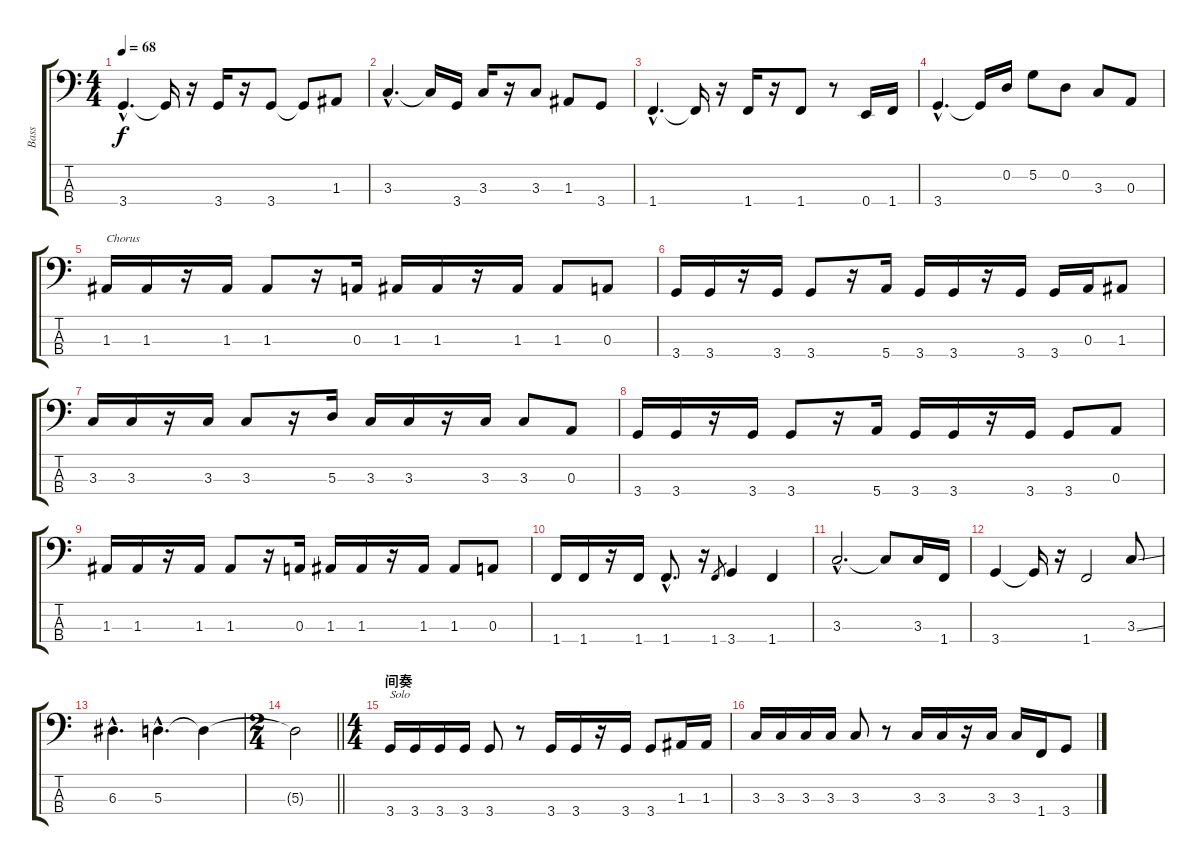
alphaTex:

\track ("Bass" "Bass") {instrument electricbassfinger}
\staff {score tabs}
\tuning (G2 D2 A1 E1) {hide}
\ts (4 4)
\tempo 68
\clef f4
\ks c
3.4{hac}.4{d dy f} 3.4{t}.16 r.16 3.4.16 r.16 3.4.8 3.4{t}.8 1.3.8 |
3.3{hac}.4{d} 3.3{t}.16 3.4.16 3.3.16 r.16 3.3.8 1.3.8 3.4.8 |
1.4{hac}.4{d} 1.4{t}.16 r.16 1.4.16 r.16 1.4.8 r.8 0.4.16 1.4.16 |
3.4{hac}.4{d} 3.4{t}.16 0.2.16 5.2.8 0.2.8 3.3.8 0.3.8 |
1.3.16{txt "Chorus"} 1.3.16 r.16 1.3.16 1.3.8 r.16 0.3.16 1.3.16 1.3.16 r.16 1.3.16 1.3.8 0.3.8 |
3.4.16 3.4.16 r.16 3.4.16 3.4.8 r.16 5.4.16 3.4.16 3.4.16 r.16 3.4.16 3.4.16 0.3.16 1.3.8 |
3.3.16 3.3.16 r.16 3.3.16 3.3.8 r.16 5.3.16 3.3.16 3.3.16 r.16 3.3.16 3.3.8 0.3.8 |
3.4.16 3.4.16 r.16 3.4.16 3.4.8 r.16 5.4.16 3.4.16 3.4.16 r.16 3.4.16 3.4.8 0.3.8 |
1.3.16 1.3.16 r.16 1.3.16 1.3.8 r.16 0.3.16 1.3.16 1.3.16 r.16 1.3.16 1.3.8 0.3.8 |
1.4.16 1.4.16 r.16 1.4.16 1.4{hac}.8{d} r.16 1.4.8{gr} 3.4.4 1.4.4 |
3.3{hac}.2{d} 3.3{t}.8 3.3.16 1.4.16 |
3.4.4 3.4{t}.16 r.16 1.4.2 3.3{ss}.8 |
6.3{hac}.4{d} 5.3{hac}.4{d} 5.3{t}.4 |
\ts (2 4)
\barLineRight lightlight
5.3{t}.2 |
\ts (4 4)
\section ("" "间奏")
3.4.16{txt "Solo"} 3.4.16 3.4.16 3.4.16 3.4.8 r.8 3.4.16 3.4.16 r.16 3.4.16 3.4.8 1.3.16 1.3.16 |
3.3.16 3.3.16 3.3.16 3.3.16 3.3.8 r.8 3.3.16 3.3.16 r.16 3.3.16 3.3.16 1.4.16 3.4.8
